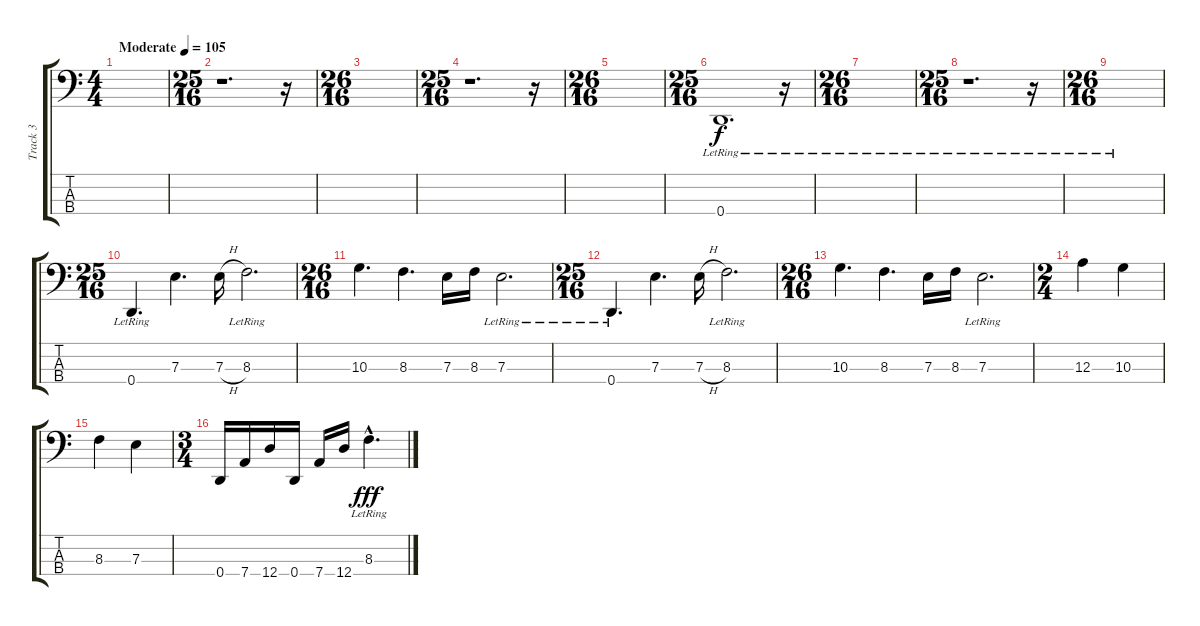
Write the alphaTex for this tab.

\track ("Track 3" "Track 3") {instrument electricbassfinger}
\staff {score tabs}
\tuning (G2 D2 A1 D1) {hide}
\ts (4 4)
\tempo (105 "Moderate")
\clef f4
\ks c
|
\ts (25 16)
r.1{d} r.16 |
\ts (26 16)
|
\ts (25 16)
r.1{d} r.16 |
\ts (26 16)
|
\ts (25 16)
0.4{lr}.1{d} r.16 |
\ts (26 16)
|
\ts (25 16)
r.1{d} r.16 |
\ts (26 16)
|
\ts (25 16)
0.4{lr}.4{d} 7.3.4{d} 7.3{h}.16 8.3{lr}.2{d} |
\ts (26 16)
10.3.4{d} 8.3.4{d} 7.3.16 8.3.16 7.3{lr}.2{d} |
\ts (25 16)
0.4{lr}.4{d} 7.3.4{d} 7.3{h}.16 8.3{lr}.2{d} |
\ts (26 16)
10.3.4{d} 8.3.4{d} 7.3.16 8.3.16 7.3{lr}.2{d} |
\ts (2 4)
12.3.4 10.3.4 |
8.3.4 7.3.4 |
\ts (3 4)
0.4.16 7.4.16 12.4.16 0.4.16 7.4.16 12.4.16 8.3{hac lr}.4{d dy fff}
